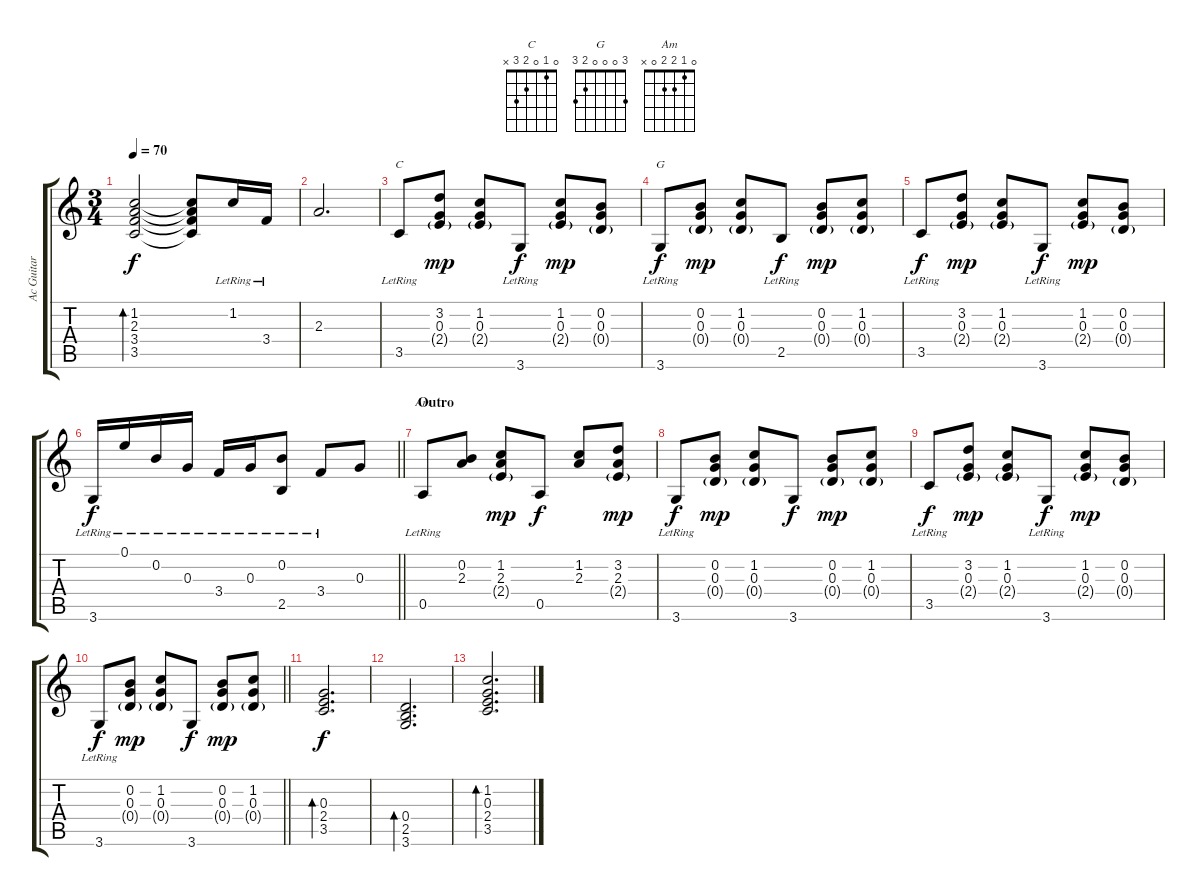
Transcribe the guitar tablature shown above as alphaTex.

\track ("Ac Guitar" "Ac Guitar") {instrument acousticguitarsteel}
\staff {score tabs}
\tuning (E4 B3 G3 D3 A2 E2) {hide}
\chord ("C" 0 1 0 2 3 x)
\chord ("G" 3 0 0 0 2 3)
\chord ("Am" 0 1 2 2 0 x)
\ts (3 4)
\tempo 70
\clef g2
\ks c
(1.2 2.3 3.4 3.5).2{bd 60 dy f} (1.2{t} 2.3{t} 3.4{t} 3.5{t}).8 1.2{lr}.16 3.4{lr}.16 |
2.3.2{d} |
3.5{lr}.8{ch "C"} (3.2 0.3 2.4{g}).8{dy mp} (1.2 0.3 2.4{g}).8 3.6{lr}.8{dy f} (1.2 0.3 2.4{g}).8{dy mp} (0.2 0.3 0.4{g}).8 |
3.6{lr}.8{ch "G" dy f} (0.2 0.3 0.4{g}).8{dy mp} (1.2 0.3 0.4{g}).8 2.5{lr}.8{dy f} (0.2 0.3 0.4{g}).8{dy mp} (1.2 0.3 0.4{g}).8 |
3.5{lr}.8{dy f} (3.2 0.3 2.4{g}).8{dy mp} (1.2 0.3 2.4{g}).8 3.6{lr}.8{dy f} (1.2 0.3 2.4{g}).8{dy mp} (0.2 0.3 0.4{g}).8 |
\barLineRight lightlight
3.6{lr}.16{dy f} 0.1{lr}.16 0.2{lr}.16 0.3{lr}.16 3.4{lr}.16 0.3{lr}.16 (0.2{lr} 2.5).8 3.4{lr}.8 0.3.8 |
\section ("" "Outro")
0.5{lr}.8{ch "Am"} (0.2 2.3).8 (1.2 2.3 2.4{g}).8{dy mp} 0.5.8{dy f} (1.2 2.3).8 (3.2 2.3 2.4{g}).8{dy mp} |
3.6{lr}.8{dy f} (0.2 0.3 0.4{g}).8{dy mp} (1.2 0.3 0.4{g}).8 3.6.8{dy f} (0.2 0.3 0.4{g}).8{dy mp} (1.2 0.3 0.4{g}).8 |
3.5{lr}.8{dy f} (3.2 0.3 2.4{g}).8{dy mp} (1.2 0.3 2.4{g}).8 3.6{lr}.8{dy f} (1.2 0.3 2.4{g}).8{dy mp} (0.2 0.3 0.4{g}).8 |
\barLineRight lightlight
3.6{lr}.8{dy f} (0.2 0.3 0.4{g}).8{dy mp} (1.2 0.3 0.4{g}).8 3.6.8{dy f} (0.2 0.3 0.4{g}).8{dy mp} (1.2 0.3 0.4{g}).8 |
(0.3 2.4 3.5).2{d bd 60 dy f} |
(0.4 2.5 3.6).2{d bd 60} |
(1.2 0.3 2.4 3.5).2{d bd 60}
